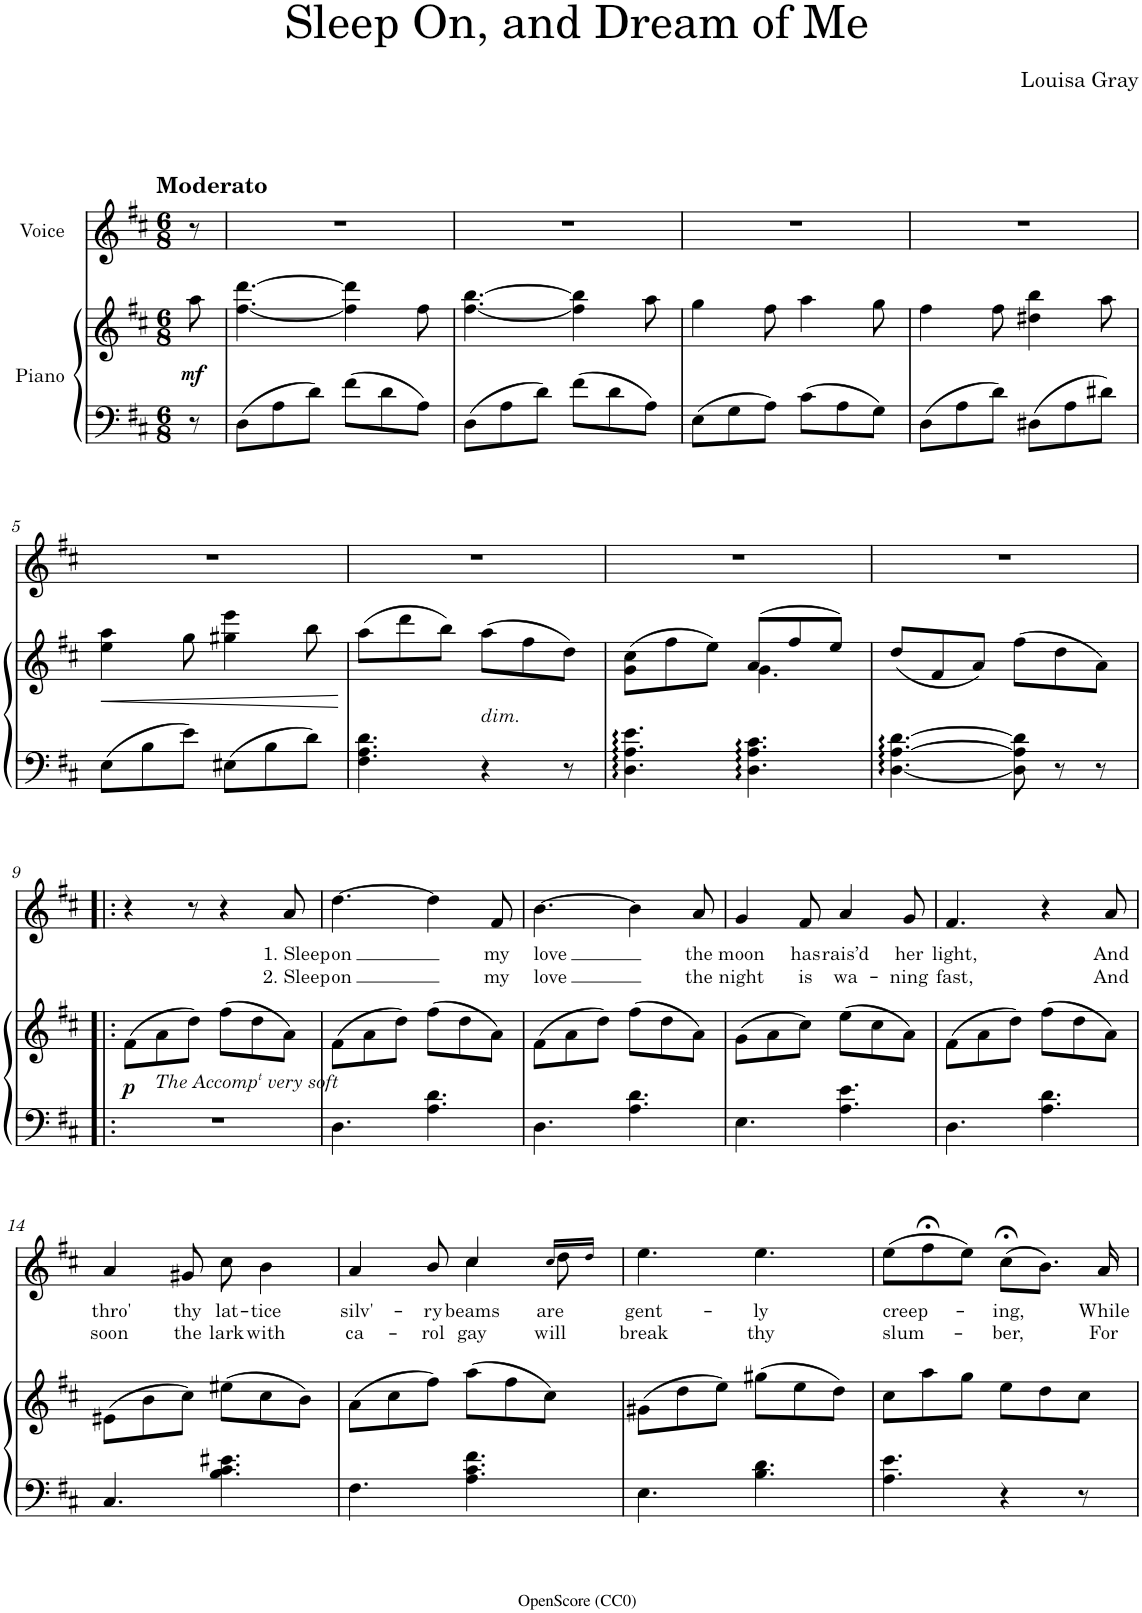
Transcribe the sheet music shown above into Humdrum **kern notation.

**kern	**kern	**dynam	**kern	**text	**text	**kern
*part3	*part3	*part3	*part2	*part2	*part2	*part1
*staff4	*staff3	*staff3/4	*staff2	*staff2	*staff2	*staff1
*I"Piano	*	*	*I"Voice	*	*	*I"Voice (cutaway)
*I'Pno	*	*	*	*	*	*
*	*	*	*	*	*	*stria5
*clefF4	*clefG2	*	*clefG2	*	*	*clefG2
*k[f#c#]	*k[f#c#]	*	*k[f#c#]	*	*	*k[f#c#]
*M6/8	*M6/8	*	*M6/8	*	*	*M6/8
=	=	=	=	=	=	=
!	!	!	!	!	!	!LO:TX:a:B:t=Moderato
!	!	!LO:DY:b	!	!	!	!
8r	8aa\	mf	8r	.	.	8r
=1	=1	=1	=1	=1	=1	=1
8D\L	[4.ff#\ [4.ddd\	.	2.r	.	.	2.r
8A\	.	.	.	.	.	.
8d\J	.	.	.	.	.	.
8f#\L	4ff#\] 4ddd\]	.	.	.	.	.
8d\	.	.	.	.	.	.
8A\J	8ff#\	.	.	.	.	.
=2	=2	=2	=2	=2	=2	=2
8D\L	[4.ff#\ [4.bb\	.	2.r	.	.	2.r
8A\	.	.	.	.	.	.
8d\J	.	.	.	.	.	.
8f#\L	4ff#\] 4bb\]	.	.	.	.	.
8d\	.	.	.	.	.	.
8A\J	8aa\	.	.	.	.	.
=3	=3	=3	=3	=3	=3	=3
8E\L	4gg\	.	2.r	.	.	2.r
8G\	.	.	.	.	.	.
8A\J	8ff#\	.	.	.	.	.
8c#\L	4aa\	.	.	.	.	.
8A\	.	.	.	.	.	.
8G\J	8gg\	.	.	.	.	.
=4	=4	=4	=4	=4	=4	=4
8D\L	4ff#\	.	2.r	.	.	2.r
8A\	.	.	.	.	.	.
8d\J	8ff#\	.	.	.	.	.
8D#X\L	4dd#X\ 4bb\	.	.	.	.	.
8A\	.	.	.	.	.	.
8d#X\J	8aa\	.	.	.	.	.
!!LO:LB:g=z
=5	=5	=5	=5	=5	=5	=5
!	!	!LO:HP:b	!	!	!	!
8E\L	4ee\ 4aa\	<	2.r	.	.	2.r
8B\	.	.	.	.	.	.
8e\J	8gg\	.	.	.	.	.
8E#X\L	4gg#X\ 4eee\	.	.	.	.	.
8B\	.	.	.	.	.	.
8d\J	8bb\	.	.	.	.	.
.	.	[	.	.	.	.
=6	=6	=6	=6	=6	=6	=6
4.F#\ 4.A\ 4.d\	(8aa\L	.	2.r	.	.	2.r
.	8ddd\	.	.	.	.	.
.	8bb\J)	.	.	.	.	.
!	!LO:TX:b:i:t=dim.	!	!	!	!	!
4r	(8aa\L	.	.	.	.	.
.	8ff#\	.	.	.	.	.
8r	8dd\J)	.	.	.	.	.
=7	=7	=7	=7	=7	=7	=7
*	*^	*	*	*	*	*
4.D\ 4.A\ 4.e\	(8g\ 8cc#\L	4.ryy	.	2.r	.	.	2.r
.	8ff#\	.	.	.	.	.	.
.	8ee\J)	.	.	.	.	.	.
4.D\ 4.A\ 4.c#\	(8a/L	4.g\	.	.	.	.	.
.	8ff#/	.	.	.	.	.	.
.	8ee/J)	.	.	.	.	.	.
*	*v	*v	*	*	*	*	*
=8	=8	=8	=8	=8	=8	=8
[4.D\ [4.A\ [4.d\	(8dd/L	.	2.r	.	.	2.r
.	8f#/	.	.	.	.	.
.	8a/J)	.	.	.	.	.
8D\] 8A\] 8d\]	(8ff#\L	.	.	.	.	.
8r	8dd\	.	.	.	.	.
8r	8a\J)	.	.	.	.	.
!!LO:LB:g=z
=9!|:	=9!|:	=9!|:	=9!|:	=9!|:	=9!|:	=9!|:
!	!	!LO:DY:b	!	!	!	!
2.r	(8f#\L	p	4r	.	.	2.r
!	!LO:TX:b:i:t=The Accomp	!	!	!	!	!
!	!LO:TX:b:t=t	!	!	!	!	!
!	!LO:TX:b:t=very soft	!	!	!	!	!
.	8a\	.	.	.	.	.
.	8dd\J)	.	8r	.	.	.
.	(8ff#\L	.	4r	.	.	.
.	8dd\	.	.	.	.	.
!	!	!	!	!LO:LY:b	!LO:LY:b	!
.	8a\J)	.	8a/	1. Sleep	2. Sleep	.
=10	=10	=10	=10	=10	=10	=10
!	!	!	!	!LO:LY:b	!LO:LY:b	!
4.D\	(8f#\L	.	[4.dd\	on	on	2.r
.	8a\	.	.	.	.	.
.	8dd\J)	.	.	.	.	.
4.A\ 4.d\	(8ff#\L	.	4dd\]	.	.	.
.	8dd\	.	.	.	.	.
!	!	!	!	!LO:LY:b	!LO:LY:b	!
.	8a\J)	.	8f#/	my	my	.
=11	=11	=11	=11	=11	=11	=11
!	!	!	!	!LO:LY:b	!LO:LY:b	!
4.D\	(8f#\L	.	[4.b\	love	love	2.r
.	8a\	.	.	.	.	.
.	8dd\J)	.	.	.	.	.
4.A\ 4.d\	(8ff#\L	.	4b\]	.	.	.
.	8dd\	.	.	.	.	.
!	!	!	!	!LO:LY:b	!LO:LY:b	!
.	8a\J)	.	8a/	the	the	.
=12	=12	=12	=12	=12	=12	=12
!	!	!	!	!LO:LY:b	!LO:LY:b	!
4.E\	(8g\L	.	4g/	moon	night	2.r
.	8a\	.	.	.	.	.
!	!	!	!	!LO:LY:b	!LO:LY:b	!
.	8cc#\J)	.	8f#/	has	is	.
!	!	!	!	!LO:LY:b	!LO:LY:b	!
4.A\ 4.e\	(8ee\L	.	4a/	rais’d	wa-	.
.	8cc#\	.	.	.	.	.
!	!	!	!	!LO:LY:b	!LO:LY:b	!
.	8a\J)	.	8g/	her	-ning	.
=13	=13	=13	=13	=13	=13	=13
!	!	!	!	!LO:LY:b	!LO:LY:b	!
4.D\	(8f#\L	.	4.f#/	light,	fast,	2.r
.	8a\	.	.	.	.	.
.	8dd\J)	.	.	.	.	.
4.A\ 4.d\	(8ff#\L	.	4r	.	.	.
.	8dd\	.	.	.	.	.
!	!	!	!	!LO:LY:b	!LO:LY:b	!
.	8a\J)	.	8a/	And	And	.
!!LO:LB:g=z
=14	=14	=14	=14	=14	=14	=14
!	!	!	!	!LO:LY:b	!LO:LY:b	!
4.C#/	(8e#X\L	.	4a/	thro'	soon	2.r
.	8b\	.	.	.	.	.
!	!	!	!	!LO:LY:b	!LO:LY:b	!
.	8cc#\J)	.	8g#X/	thy	the	.
!	!	!	!	!LO:LY:b	!LO:LY:b	!
4.B\ 4.c#\ 4.e#X\	(8ee#X\L	.	8cc#\	lat-	lark	.
!	!	!	!	!LO:LY:b	!LO:LY:b	!
.	8cc#\	.	4b\	-tice	with	.
.	8b\J)	.	.	.	.	.
=15	=15	=15	=15	=15	=15	=15
!	!	!	!	!LO:LY:b	!LO:LY:b	!
*	*	*	*^	*	*	*
4.F#\	(8a\L	.	4a/	4.ryy	silv'-	ca-	2.r
.	8cc#\	.	.	.	.	.	.
!	!	!	!	!	!LO:LY:b	!LO:LY:b	!
.	8ff#\J)	.	8b/	.	-ry	-rol	.
!	!	!	!	!	!LO:LY:b	!LO:LY:b	!
4.A\ 4.c#\ 4.f#\	(8aa\L	.	4cc#/	4cc#\	beams	gay	.
.	8ff#\	.	.	.	.	.	.
!	!	!	!	!	!LO:LY:b	!LO:LY:b	!
.	8cc#\J)	.	8dd\	16cc#/LL	are	will	.
.	.	.	.	16dd/JJ	.	.	.
=16	=16	=16	=16	=16	=16	=16	=16
!	!	!	!	!	!LO:LY:b	!LO:LY:b	!
*	*	*	*v	*v	*	*	*
4.E\	(8g#X\L	.	4.ee\	gent-	break	2.r
.	8dd\	.	.	.	.	.
.	8ee\J)	.	.	.	.	.
!	!	!	!	!LO:LY:b	!LO:LY:b	!
4.B\ 4.d\	(8gg#X\L	.	4.ee\	-ly	thy	.
.	8ee\	.	.	.	.	.
.	8dd\J)	.	.	.	.	.
=17	=17	=17	=17	=17	=17	=17
!	!	!	!	!LO:LY:b	!LO:LY:b	!
4.A\ 4.e\	8cc#\L	.	(8ee\L	creep-	slum-	2.r
.	8aa\	.	8ff#;<\	.	.	.
.	8gg\J	.	8ee\J)	.	.	.
!	!	!	!	!LO:LY:b	!LO:LY:b	!
4r	8ee\L	.	(8cc#;<\L	ing,	-ber,	.
.	8dd\	.	8.b\J)	.	.	.
8r	8cc#\J	.	.	.	.	.
!	!	!	!	!LO:LY:b	!LO:LY:b	!
.	.	.	16a/	While	For	.
=	=	=	=	=	=	=
*-	*-	*-	*-	*-	*-	*-
